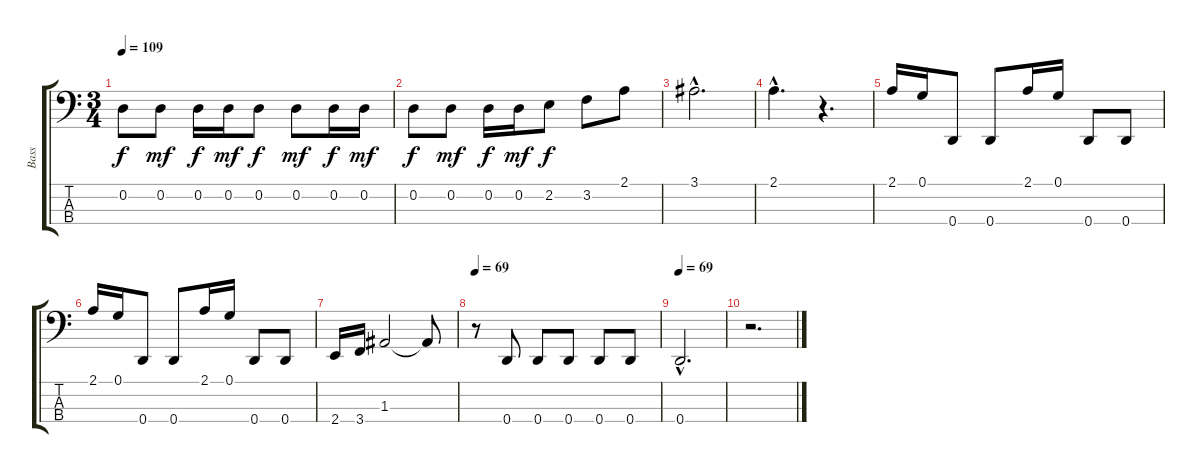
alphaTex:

\track ("Bass" "Bass") {instrument electricbassfinger}
\staff {score tabs}
\tuning (G2 D2 A1 D1) {hide}
\ts (3 4)
\tempo 109
\clef f4
\ks c
0.2.8{dy f} 0.2.8{dy mf} 0.2.16{dy f} 0.2.16{dy mf} 0.2.8{dy f} 0.2.8{dy mf} 0.2.16{dy f} 0.2.16{dy mf} |
0.2.8{dy f} 0.2.8{dy mf} 0.2.16{dy f} 0.2.16{dy mf} 2.2.8{dy f} 3.2.8 2.1.8 |
3.1{hac}.2{d} |
2.1{hac}.4{d} r.4{d} |
2.1.16 0.1.16 0.4.8 0.4.8 2.1.16 0.1.16 0.4.8 0.4.8 |
2.1.16 0.1.16 0.4.8 0.4.8 2.1.16 0.1.16 0.4.8 0.4.8 |
2.4.16 3.4.16 1.3.2 1.3{t}.8 |
\tempo 69
r.8 0.4.8 0.4.8 0.4.8 0.4.8 0.4.8 |
\tempo 69
0.4{hac}.2{d} |
r.2{d}
